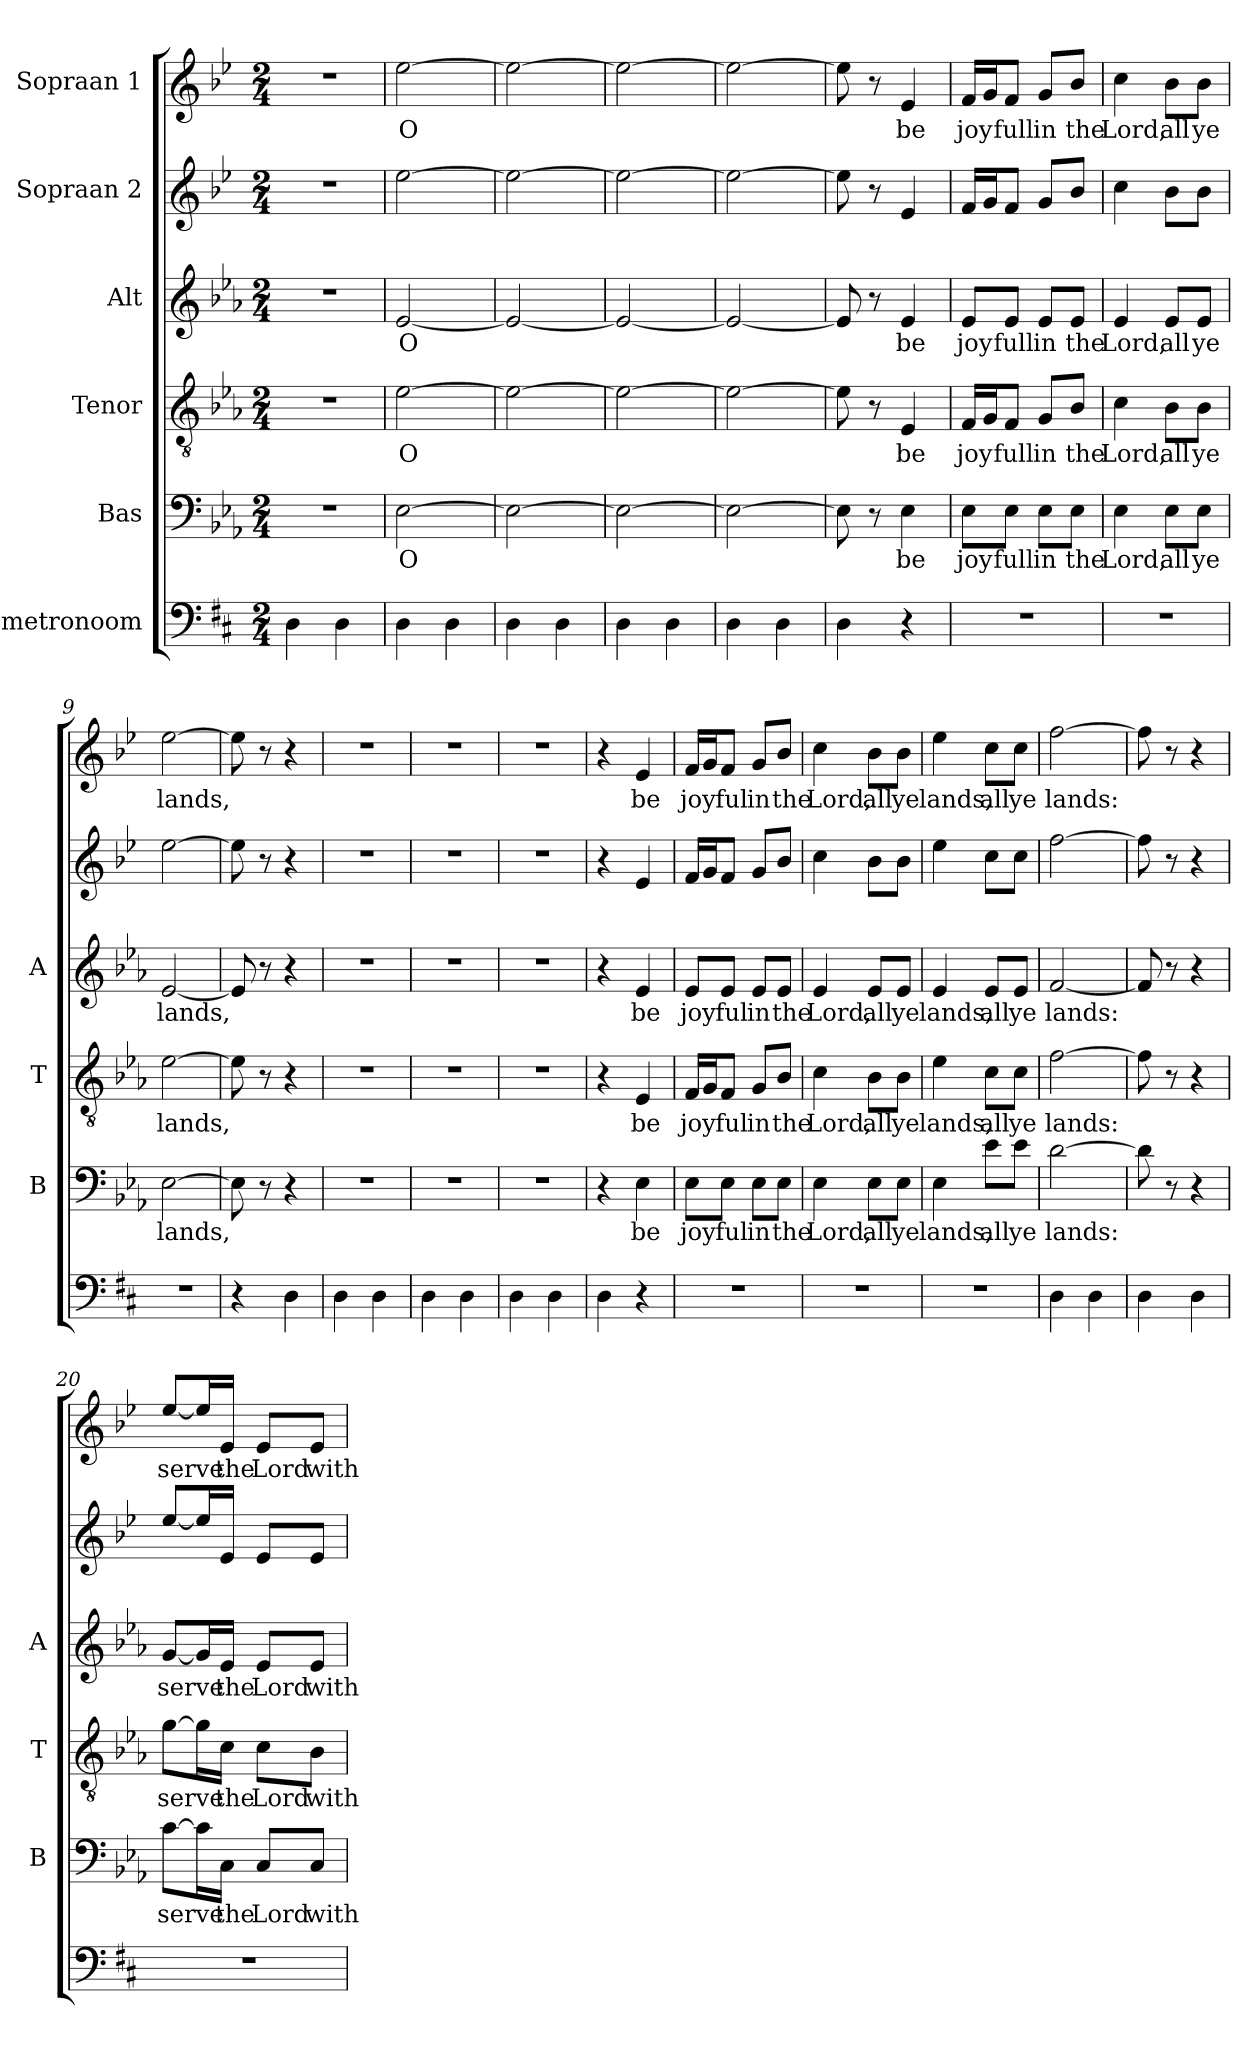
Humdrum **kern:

**kern	**kern	**text	**kern	**text	**kern	**text	**kern	**kern	**text
*part6	*part5	*part5	*part4	*part4	*part3	*part3	*part2	*part1	*part1
*staff6	*staff5	*staff5	*staff4	*staff4	*staff3	*staff3	*staff2	*staff1	*staff1
*I"metronoom	*I"Bas	*	*I"Tenor	*	*I"Alt	*	*I"Sopraan 2	*I"Sopraan 1	*
*	*I'B	*	*I'T	*	*I'A	*	*	*	*
*clefF4	*clefF4	*	*clefGv2	*	*clefG2	*	*clefG2	*clefG2	*
*k[f#c#]	*k[b-e-a-]	*	*k[b-e-a-]	*	*k[b-e-a-]	*	*k[b-e-]	*k[b-e-]	*
*M2/4	*M2/4	*	*M2/4	*	*M2/4	*	*M2/4	*M2/4	*
*MM96	*MM96	*	*MM96	*	*MM96	*	*MM96	*MM96	*
=1	=1	=1	=1	=1	=1	=1	=1	=1	=1
4D\	2r	.	2r	.	2r	.	2r	2r	.
4D\	.	.	.	.	.	.	.	.	.
=2	=2	=2	=2	=2	=2	=2	=2	=2	=2
4D\	[2E-\	O	[2e-\	O	[2e-/	O	[2ee-\	[2ee-\	O
4D\	.	.	.	.	.	.	.	.	.
=3	=3	=3	=3	=3	=3	=3	=3	=3	=3
4D\	2E-\_	.	2e-\_	.	2e-/_	.	2ee-\_	2ee-\_	.
4D\	.	.	.	.	.	.	.	.	.
=4	=4	=4	=4	=4	=4	=4	=4	=4	=4
4D\	2E-\_	.	2e-\_	.	2e-/_	.	2ee-\_	2ee-\_	.
4D\	.	.	.	.	.	.	.	.	.
=5	=5	=5	=5	=5	=5	=5	=5	=5	=5
4D\	2E-\_	.	2e-\_	.	2e-/_	.	2ee-\_	2ee-\_	.
4D\	.	.	.	.	.	.	.	.	.
=6	=6	=6	=6	=6	=6	=6	=6	=6	=6
4D\	8E-\]	.	8e-\]	.	8e-/]	.	8ee-\]	8ee-\]	.
.	8r	.	8r	.	8r	.	8r	8r	.
4r	4E-\	be	4E-/	be	4e-/	be	4e-/	4e-/	be
=7	=7	=7	=7	=7	=7	=7	=7	=7	=7
2r	8E-\L	joy	16F/LL	joy	8e-/L	joy	16f/LL	16f/LL	joy
.	.	.	16G/J	.	.	.	16g/J	16g/J	.
.	8E-\J	full	8F/J	full	8e-/J	full	8f/J	8f/J	full
.	8E-\L	in	8G/L	in	8e-/L	in	8g/L	8g/L	in
.	8E-\J	the	8B-/J	the	8e-/J	the	8b-/J	8b-/J	the
=8	=8	=8	=8	=8	=8	=8	=8	=8	=8
2r	4E-\	Lord,	4c\	Lord,	4e-/	Lord,	4cc\	4cc\	Lord,
.	8E-\L	all	8B-\L	all	8e-/L	all	8b-\L	8b-\L	all
.	8E-\J	ye	8B-\J	ye	8e-/J	ye	8b-\J	8b-\J	ye
!!LO:PB:g=z
=9	=9	=9	=9	=9	=9	=9	=9	=9	=9
2r	[2E-\	lands,	[2e-\	lands,	[2e-/	lands,	[2ee-\	[2ee-\	lands,
=10	=10	=10	=10	=10	=10	=10	=10	=10	=10
4r	8E-\]	.	8e-\]	.	8e-/]	.	8ee-\]	8ee-\]	.
.	8r	.	8r	.	8r	.	8r	8r	.
4D\	4r	.	4r	.	4r	.	4r	4r	.
=11	=11	=11	=11	=11	=11	=11	=11	=11	=11
4D\	2r	.	2r	.	2r	.	2r	2r	.
4D\	.	.	.	.	.	.	.	.	.
=12	=12	=12	=12	=12	=12	=12	=12	=12	=12
4D\	2r	.	2r	.	2r	.	2r	2r	.
4D\	.	.	.	.	.	.	.	.	.
=13	=13	=13	=13	=13	=13	=13	=13	=13	=13
4D\	2r	.	2r	.	2r	.	2r	2r	.
4D\	.	.	.	.	.	.	.	.	.
=14	=14	=14	=14	=14	=14	=14	=14	=14	=14
4D\	4r	.	4r	.	4r	.	4r	4r	.
4r	4E-\	be	4E-/	be	4e-/	be	4e-/	4e-/	be
=15	=15	=15	=15	=15	=15	=15	=15	=15	=15
2r	8E-\L	joy	16F/LL	joy	8e-/L	joy	16f/LL	16f/LL	joy
.	.	.	16G/J	.	.	.	16g/J	16g/J	.
.	8E-\J	ful	8F/J	ful	8e-/J	ful	8f/J	8f/J	ful
.	8E-\L	in	8G/L	in	8e-/L	in	8g/L	8g/L	in
.	8E-\J	the	8B-/J	the	8e-/J	the	8b-/J	8b-/J	the
=16	=16	=16	=16	=16	=16	=16	=16	=16	=16
2r	4E-\	Lord,	4c\	Lord,	4e-/	Lord,	4cc\	4cc\	Lord,
.	8E-\L	all	8B-\L	all	8e-/L	all	8b-\L	8b-\L	all
.	8E-\J	ye	8B-\J	ye	8e-/J	ye	8b-\J	8b-\J	ye
!!LO:PB:g=z
=17	=17	=17	=17	=17	=17	=17	=17	=17	=17
2r	4E-\	lands,	4e-\	lands,	4e-/	lands,	4ee-\	4ee-\	lands,
.	8e-\L	all	8c\L	all	8e-/L	all	8cc\L	8cc\L	all
.	8e-\J	ye	8c\J	ye	8e-/J	ye	8cc\J	8cc\J	ye
=18	=18	=18	=18	=18	=18	=18	=18	=18	=18
4D\	[2d\	lands:	[2f\	lands:	[2f/	lands:	[2ff\	[2ff\	lands:
4D\	.	.	.	.	.	.	.	.	.
=19	=19	=19	=19	=19	=19	=19	=19	=19	=19
4D\	8d\]	.	8f\]	.	8f/]	.	8ff\]	8ff\]	.
.	8r	.	8r	.	8r	.	8r	8r	.
4D\	4r	.	4r	.	4r	.	4r	4r	.
=20	=20	=20	=20	=20	=20	=20	=20	=20	=20
2r	[8c\L	serve	[8g\L	serve	[8g/L	serve	[8ee-/L	[8ee-/L	serve
.	16c\L]	.	16g\L]	.	16g/L]	.	16ee-/L]	16ee-/L]	.
.	16C\JJ	the	16c\JJ	the	16e-/JJ	the	16e-/JJ	16e-/JJ	the
.	8C/L	Lord	8c\L	Lord	8e-/L	Lord	8e-/L	8e-/L	Lord
.	8C/J	with	8B-\J	with	8e-/J	with	8e-/J	8e-/J	with
=	=	=	=	=	=	=	=	=	=
*-	*-	*-	*-	*-	*-	*-	*-	*-	*-
